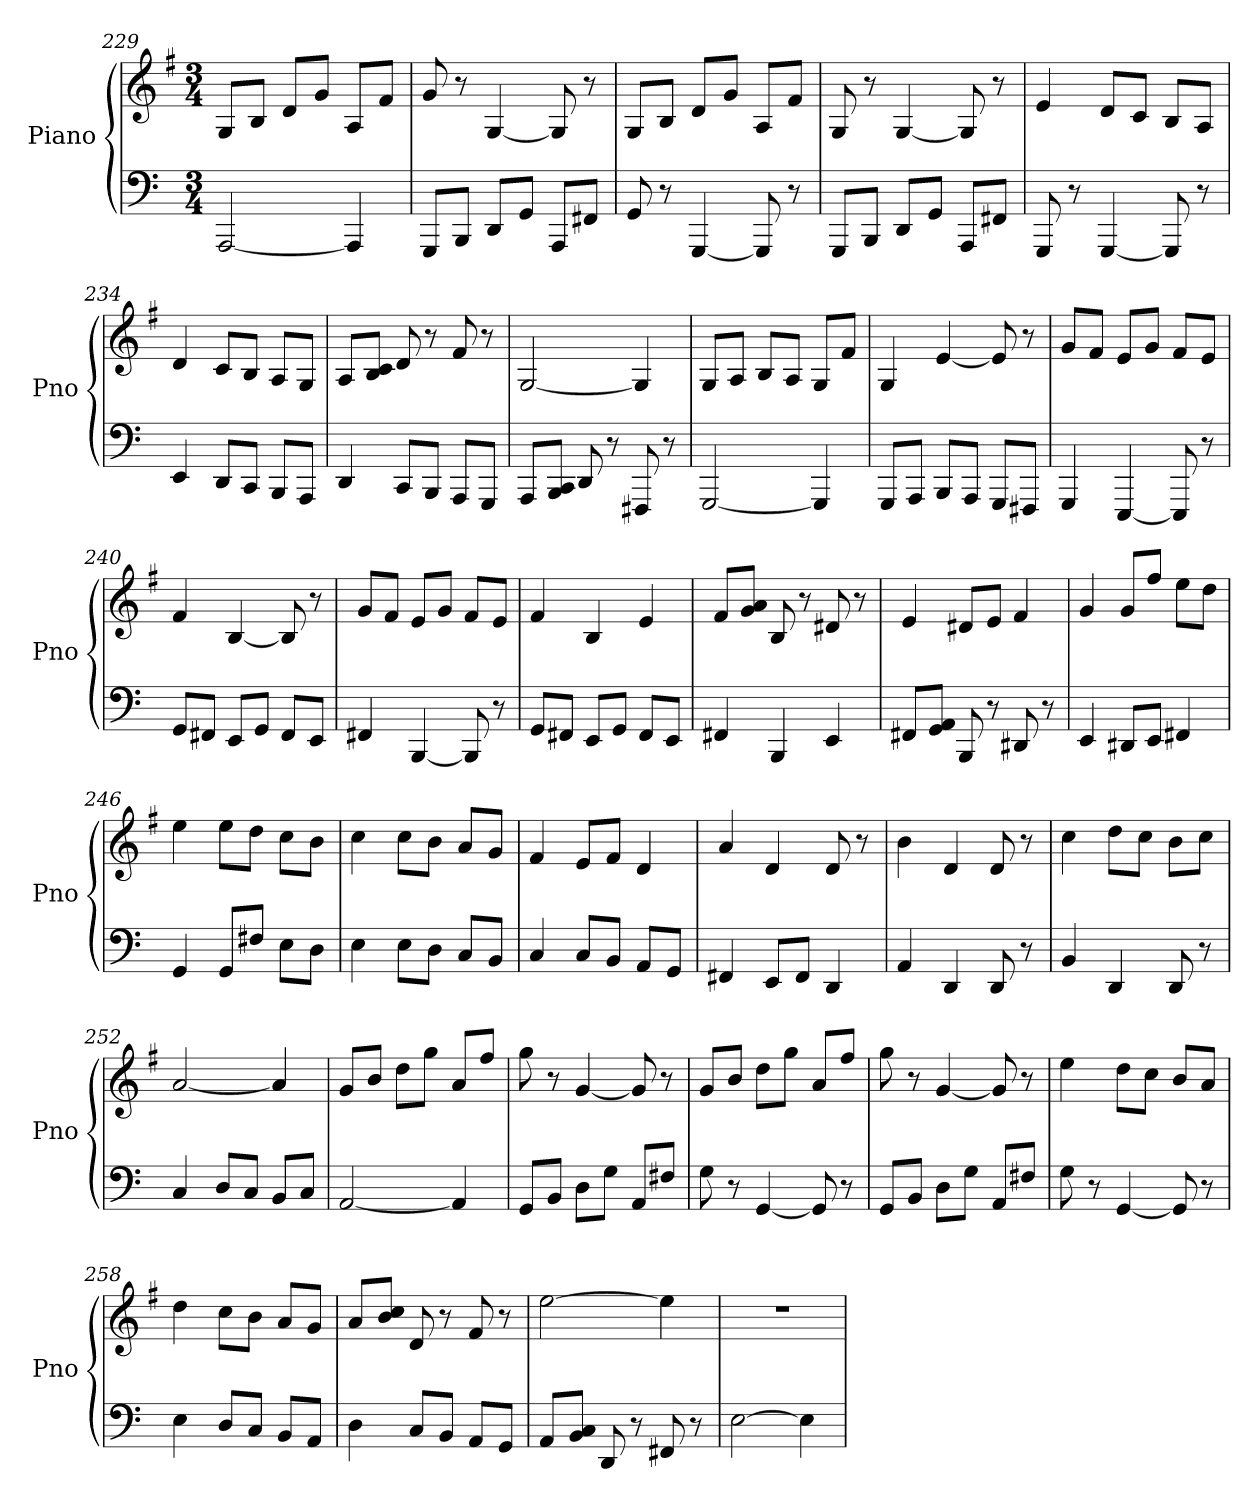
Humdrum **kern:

**kern	**kern
*part2	*part1
*staff2	*staff1
*I"Piano	*I"Piano
*I'Pno	*I'Pno
!!LO:PB:g=z
*clefF4	*clefG2
*k[]	*k[f#]
*C:	*G:
*M3/4	*M3/4
=229	=229
[2AAA/	8G/L
.	8B/J
.	8d/L
.	8g/J
4AAA/]	8A/L
.	8f#/J
!!LO:PB:g=z
=230	=230
8GGG/L	8g/
8BBB/J	8r
8DD/L	[4G/
8GG/J	.
8AAA/L	8G/]
8FF#X/J	8r
=231	=231
8GG/	8G/L
8r	8B/J
[4GGG/	8d/L
.	8g/J
8GGG/]	8A/L
8r	8f#/J
=232	=232
8GGG/L	8G/
8BBB/J	8r
8DD/L	[4G/
8GG/J	.
8AAA/L	8G/]
8FF#X/J	8r
=233	=233
8GGG/	4e/
8r	.
[4GGG/	8d/L
.	8c/J
8GGG/]	8B/L
8r	8A/J
=234	=234
4EE/	4d/
8DD/L	8c/L
8CC/J	8B/J
8BBB/L	8A/L
8AAA/J	8G/J
=235	=235
4DD/	8A/L
.	8B/ 8c/J
8CC/L	8d/
8BBB/J	8r
8AAA/L	8f#/
8GGG/J	8r
!!LO:PB:g=z
=236	=236
8AAA/L	[2G/
8BBB/ 8CC/J	.
8DD/	.
8r	.
8FFF#X/	4G/]
8r	.
=237	=237
[2GGG/	8G/L
.	8A/J
.	8B/L
.	8A/J
4GGG/]	8G/L
.	8f#/J
=238	=238
8GGG/L	4G/
8AAA/J	.
8BBB/L	[4e/
8AAA/J	.
8GGG/L	8e/]
8FFF#X/J	8r
=239	=239
4GGG/	8g/L
.	8f#/J
[4EEE/	8e/L
.	8g/J
8EEE/]	8f#/L
8r	8e/J
=240	=240
8GG/L	4f#/
8FF#X/J	.
8EE/L	[4B/
8GG/J	.
8FF#/L	8B/]
8EE/J	8r
=241	=241
4FF#X/	8g/L
.	8f#/J
[4BBB/	8e/L
.	8g/J
8BBB/]	8f#/L
8r	8e/J
!!LO:LB:g=z
=242	=242
8GG/L	4f#/
8FF#X/J	.
8EE/L	4B/
8GG/J	.
8FF#/L	4e/
8EE/J	.
=243	=243
4FF#X/	8f#/L
.	8g/ 8a/J
4BBB/	8B/
.	8r
4EE/	8d#X/
.	8r
=244	=244
8FF#X/L	4e/
8GG/ 8AA/J	.
8BBB/	8d#X/L
8r	8e/J
8DD#X/	4f#/
8r	.
=245	=245
4EE/	4g/
8DD#X/L	8g/L
8EE/J	8ff#/J
4FF#X/	8ee\L
.	8dd\J
=246	=246
4GG/	4ee\
8GG/L	8ee\L
8F#X/J	8dd\J
8E\L	8cc\L
8D\J	8b\J
!!LO:PB:g=z
=247	=247
4E\	4cc\
8E\L	8cc\L
8D\J	8b\J
8C/L	8a/L
8BB/J	8g/J
!!LO:PB:g=z
=248	=248
4C/	4f#/
8C/L	8e/L
8BB/J	8f#/J
8AA/L	4d/
8GG/J	.
=249	=249
4FF#X/	4a/
8EE/L	4d/
8FF#/J	.
4DD/	8d/
.	8r
=250	=250
4AA/	4b\
4DD/	4d/
8DD/	8d/
8r	8r
=251	=251
4BB/	4cc\
4DD/	8dd\L
.	8cc\J
8DD/	8b\L
8r	8cc\J
=252	=252
4C/	[2a/
8D/L	.
8C/J	.
8BB/L	4a/]
8C/J	.
=253	=253
[2AA/	8g/L
.	8b/J
.	8dd\L
.	8gg\J
4AA/]	8a/L
.	8ff#/J
=254	=254
8GG/L	8gg\
8BB/J	8r
8D\L	[4g/
8G\J	.
8AA/L	8g/]
8F#X/J	8r
!!LO:LB:g=z
=255	=255
8G\	8g/L
8r	8b/J
[4GG/	8dd\L
.	8gg\J
8GG/]	8a/L
8r	8ff#/J
=256	=256
8GG/L	8gg\
8BB/J	8r
8D\L	[4g/
8G\J	.
8AA/L	8g/]
8F#X/J	8r
=257	=257
8G\	4ee\
8r	.
[4GG/	8dd\L
.	8cc\J
8GG/]	8b/L
8r	8a/J
=258	=258
4E\	4dd\
8D/L	8cc\L
8C/J	8b\J
8BB/L	8a/L
8AA/J	8g/J
=259	=259
4D\	8a/L
.	8b/ 8cc/J
8C/L	8d/
8BB/J	8r
8AA/L	8f#/
8GG/J	8r
=260	=260
8AA/L	[2ee\
8BB/ 8C/J	.
8DD/	.
8r	.
8FF#X/	4ee\]
8r	.
!!LO:LB:g=z
=261	=261
[2E\	2.r
4E\]	.
=	=
*-	*-
